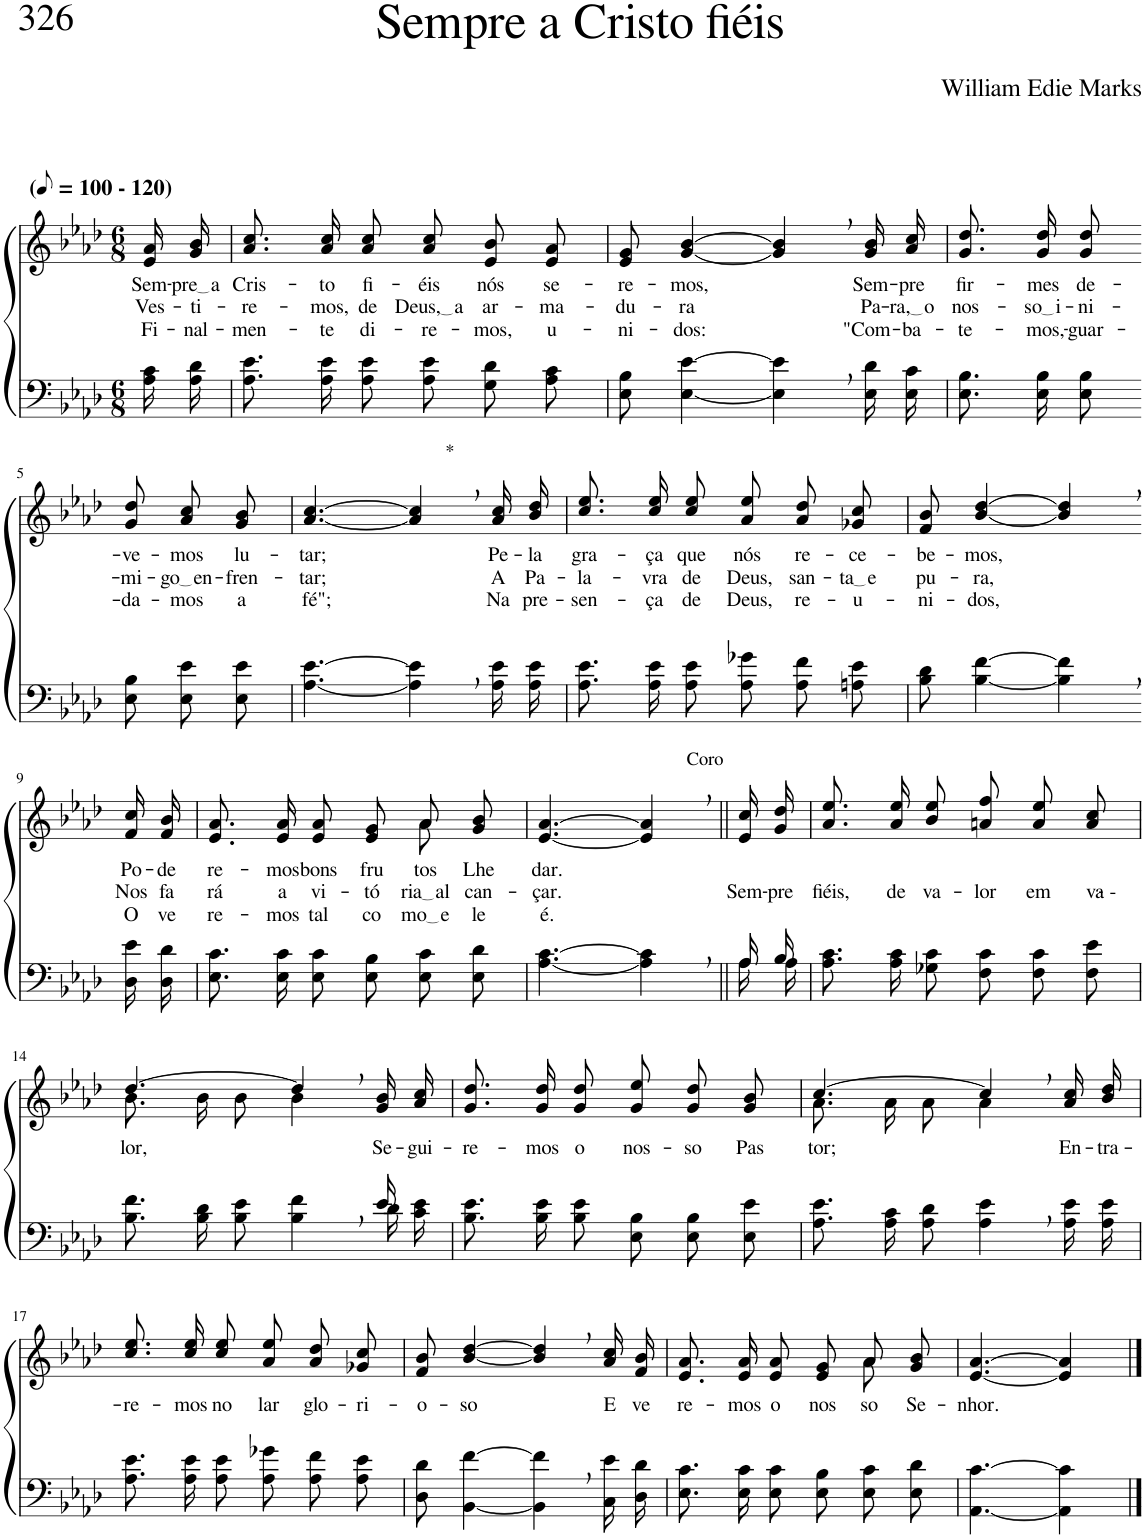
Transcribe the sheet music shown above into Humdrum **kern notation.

**kern	**kern	**text	**text	**text
*part2	*part1	*part1	*part1	*part1
*staff2	*staff1	*staff1	*staff1	*staff1
*I"Parte III e IV	*I"Parte I e II	*	*	*
*clefF4	*clefG2	*	*	*
*Trd2c3	*Trd2c3	*	*	*
*k[b-e-a-d-]	*k[b-e-a-d-]	*	*	*
*M6/8	*M6/8	*	*	*
*MM50	*MM50	*	*	*
=1	=1	=1	=1	=1
!	!LO:TX:a:B:t=(	!	!	!
!	!LO:TX:a:B:t=- 120)	!	!	!
!	!	!LO:LY:b	!LO:LY:b	!LO:LY:b
16A-\ 16c\LL	16e-/ 16a-/LL	Sem-	Ves-	Fi-
!	!	!LO:LY:b	!LO:LY:b	!LO:LY:b
16A-\ 16d-\JJ	16g/ 16b-/JJ	pre a	-ti-	-nal-
=2	=2	=2	=2	=2
!	!	!LO:LY:b	!LO:LY:b	!LO:LY:b
8.A-\ 8.e-\L	8.a-\ 8.cc\L	Cris-	-re-	-men-
!	!	!LO:LY:b	!LO:LY:b	!LO:LY:b
16A-\ 16e-\K	16a-\ 16cc\K	-to	-mos,	-te
!	!	!LO:LY:b	!LO:LY:b	!LO:LY:b
8A-\ 8e-\J	8a-\ 8cc\J	fi-	de	di-
!	!	!LO:LY:b	!LO:LY:b	!LO:LY:b
8A-\ 8e-\L	8a-/ 8cc/L	-éis	Deus, a	-re-
!	!	!LO:LY:b	!LO:LY:b	!LO:LY:b
8G\ 8d-\	8e-/ 8b-/	nós	ar-	-mos,
!	!	!LO:LY:b	!LO:LY:b	!LO:LY:b
8A-\ 8c\J	8e-/ 8a-/J	se-	-ma-	u-
=3	=3	=3	=3	=3
!	!	!LO:LY:b	!LO:LY:b	!LO:LY:b
8E-\ 8B-\	8e-/ 8g/	-re-	-du-	-ni-
!	!	!LO:LY:b	!LO:LY:b	!LO:LY:b
[4E-\ [4e-\	[4g/ [4b-/	-mos,	-ra	-dos:
4E-\], 4e-\],	4g/], 4b-/],	.	.	.
!	!	!LO:LY:b	!LO:LY:b	!LO:LY:b
16E-\ 16d-\LL	16g/ 16b-/LL	Sem-	Pa-	"Com-
!	!	!LO:LY:b	!LO:LY:b	!LO:LY:b
16E-\ 16c\JJ	16a-/ 16cc/JJ	-pre	ra, o	-ba-
=4	=4	=4	=4	=4
!	!	!LO:LY:b	!LO:LY:b	!LO:LY:b
8.E-\ 8.B-\L	8.g\ 8.dd-\L	fir-	nos-	-te-
!	!	!LO:LY:b	!LO:LY:b	!LO:LY:b
16E-\ 16B-\K	16g\ 16dd-\K	-mes	so i	-mos,-
!	!	!LO:LY:b	!LO:LY:b	!LO:LY:b
8E-\ 8B-\J	8g\ 8dd-\J	de-	-ni-	-guar-
!!LO:LB:g=z
=5-	=5-	=5-	=5-	=5-
!	!	!LO:LY:b	!LO:LY:b	!LO:LY:b
8E-\ 8B-\L	8g/ 8dd-/L	-ve-	-mi-	-da-
!	!	!LO:LY:b	!LO:LY:b	!LO:LY:b
8E-\ 8e-\	8a-/ 8cc/	-mos	go en	-mos
!	!	!LO:LY:b	!LO:LY:b	!LO:LY:b
8E-\ 8e-\J	8g/ 8b-/J	lu-	-fren-	a
=6	=6	=6	=6	=6
!	!	!LO:LY:b	!LO:LY:b	!LO:LY:b
[4.A-\ [4.e-\	[4.a-/ [4.cc/	-tar;	-tar;	fé";
!	!LO:TX:a:t=*	!	!	!
4A-\], 4e-\],	4a-/], 4cc/],	.	.	.
!	!	!LO:LY:b	!LO:LY:b	!LO:LY:b
16A-\ 16e-\LL	16a-\ 16cc\LL	Pe-	-A	Na
!	!	!LO:LY:b	!LO:LY:b	!LO:LY:b
16A-\ 16e-\JJ	16b-\ 16dd-\JJ	-la	Pa-	pre-
=7	=7	=7	=7	=7
!	!	!LO:LY:b	!LO:LY:b	!LO:LY:b
8.A-\ 8.e-\L	8.cc\ 8.ee-\L	gra-	-la-	-sen-
!	!	!LO:LY:b	!LO:LY:b	!LO:LY:b
16A-\ 16e-\K	16cc\ 16ee-\K	-ça	-vra	-ça
!	!	!LO:LY:b	!LO:LY:b	!LO:LY:b
8A-\ 8e-\J	8cc\ 8ee-\J	que	de	de
!	!	!LO:LY:b	!LO:LY:b	!LO:LY:b
8A-\ 8g-X\L	8a-\ 8ee-\L	nós	Deus,	Deus,
!	!	!LO:LY:b	!LO:LY:b	!LO:LY:b
8A-\ 8f\	8a-\ 8dd-\	re-	san-	re-
!	!	!LO:LY:b	!LO:LY:b	!LO:LY:b
8An\ 8e-\J	8g-X\ 8cc\J	-ce-	ta e	-u-
=8	=8	=8	=8	=8
!	!	!LO:LY:b	!LO:LY:b	!LO:LY:b
8B-\ 8d-\	8f/ 8b-/	-be-	pu-	-ni-
!	!	!LO:LY:b	!LO:LY:b	!LO:LY:b
[4B-\ [4f\	[4b-/ [4dd-/	-mos,	-ra,	-dos,
4B-\], 4f\],	4b-/], 4dd-/],	.	.	.
!!LO:LB:g=z
=9-	=9-	=9-	=9-	=9-
!	!	!LO:LY:b	!LO:LY:b	!LO:LY:b
16D-\ 16e-\LL	16f/ 16cc/LL	Po-	Nos	O
!	!	!LO:LY:b	!LO:LY:b	!LO:LY:b
16D-\ 16d-\JJ	16f/ 16b-/JJ	-de-	fa-	ve-
=10	=10	=10	=10	=10
*	*^	*	*	*
!	!	!	!LO:LY:b	!LO:LY:b	!LO:LY:b
8.E-\ 8.c\L	2ryy	8.e-/ 8.a-/L	re-	-rá	-re-
!	!	!	!LO:LY:b	!LO:LY:b	!LO:LY:b
16E-\ 16c\K	.	16e-/ 16a-/K	-mos	a	-mos
!	!	!	!LO:LY:b	!LO:LY:b	!LO:LY:b
8E-\ 8c\J	.	8e-/ 8a-/J	bons	vi-	tal
!	!	!	!LO:LY:b	!LO:LY:b	!LO:LY:b
8E-\ 8B-\L	.	8e-/ 8g/L	fru-	-tó-	co-
!	!	!	!LO:LY:b	!LO:LY:b	!LO:LY:b
8E-\ 8c\	8a-\	8a-/	-tos	ria al	mo e
!	!	!	!LO:LY:b	!LO:LY:b	!LO:LY:b
8E-\ 8d-\J	8ryy	8g/ 8b-/J	Lhe	can-	-le
=11	=11	=11	=11	=11	=11
!	!	!	!LO:LY:b	!LO:LY:b	!LO:LY:b
*	*v	*v	*	*	*
[4.A-\ [4.c\	[4.e-/ [4.a-/	dar.	-çar.	é.
!	!LO:TX:a:t=Coro	!	!	!
4A-\], 4c\],	4e-/], 4a-/],	.	.	.
=12||	=12||	=12||	=12||	=12||
*^	*	*	*	*
!	!	!	!	!LO:LY:b	!
16A-/LL	16A-\LL	16e-/ 16cc/LL	.	Sem-	.
!	!	!	!	!LO:LY:b	!
16B-/JJ	16A-\JJ	16g/ 16dd-/JJ	.	-pre	.
=13	=13	=13	=13	=13	=13
!	!	!	!	!LO:LY:b	!
*v	*v	*	*	*	*
8.A-\ 8.c\L	8.a-\ 8.ee-\L	.	fiéis,	.
!	!	!	!LO:LY:b	!
16A-\ 16c\K	16a-\ 16ee-\K	.	de	.
!	!	!	!LO:LY:b	!
8G-X\ 8c\J	8b-\ 8ee-\J	.	va-	.
!	!	!	!LO:LY:b	!
8F\ 8c\L	8an\ 8ff\L	.	-lor	.
!	!	!	!LO:LY:b	!
8F\ 8c\	8a\ 8ee-\	.	em	.
!	!	!	!LO:LY:b	!
8F\ 8e-\J	8a\ 8cc\J	.	va --	.
!!LO:LB:g=z
=14	=14	=14	=14	=14
*^	*^	*	*	*
!	!	!	!	!LO:LY:b	!	!
2ryy	8.B-\ 8.f\L	[4.dd-/	8.b-\L	lor,	.	.
.	16B-\ 16d-\K	.	16b-\Jk	.	.	.
.	8B-\ 8e-\J	.	8b-\	.	.	.
.	4B-\ 4f\	4dd-,/]	4b-\	.	.	.
8ryy	.	.	.	.	.	.
!	!	!	!	!LO:LY:b	!	!
16e-/	16d-\LL	16g/ 16b-/LL	8ryy	Se-	.	.
!	!	!	!	!LO:LY:b	!	!
16ryy	16c\ 16e-\JJ	16a-/ 16cc/JJ	.	-gui-	.	.
*	*	*v	*v	*	*	*
=15	=15	=15	=15	=15	=15
!	!	!	!LO:LY:b	!	!
*v	*v	*	*	*	*
8.B-\ 8.e-\L	8.g\ 8.dd-\L	-re-	.	.
!	!	!LO:LY:b	!	!
16B-\ 16e-\K	16g\ 16dd-\K	-mos	.	.
!	!	!LO:LY:b	!	!
8B-\ 8e-\J	8g\ 8dd-\J	o	.	.
!	!	!LO:LY:b	!	!
8E-\ 8B-\L	8g/ 8ee-/L	nos-	.	.
!	!	!LO:LY:b	!	!
8E-\ 8B-\	8g/ 8dd-/	-so	.	.
!	!	!LO:LY:b	!	!
8E-\ 8e-\J	8g/ 8b-/J	Pas-	.	.
=16	=16	=16	=16	=16
*	*^	*	*	*
!	!	!	!LO:LY:b	!	!
8.A-\ 8.e-\L	[4.cc/	8.a-\L	-tor;	.	.
16A-\ 16c\K	.	16a-\Jk	.	.	.
8A-\ 8d-\J	.	8a-\	.	.	.
4A-\, 4e-\,	4cc,/]	4a-\	.	.	.
!	!	!	!LO:LY:b	!	!
16A-\ 16e-\LL	16a-\ 16cc\LL	8ryy	En-	.	.
!	!	!	!LO:LY:b	!	!
16A-\ 16e-\JJ	16b-\ 16dd-\JJ	.	-tra-	.	.
*	*v	*v	*	*	*
!!LO:LB:g=z
=17	=17	=17	=17	=17
!	!	!LO:LY:b	!	!
8.A-\ 8.e-\L	8.cc\ 8.ee-\L	-re-	.	.
!	!	!LO:LY:b	!	!
16A-\ 16e-\K	16cc\ 16ee-\K	-mos	.	.
!	!	!LO:LY:b	!	!
8A-\ 8e-\J	8cc\ 8ee-\J	no	.	.
!	!	!LO:LY:b	!	!
8A-\ 8g-X\L	8a-\ 8ee-\L	lar	.	.
!	!	!LO:LY:b	!	!
8A-\ 8f\	8a-\ 8dd-\	glo-	.	.
!	!	!LO:LY:b	!	!
8A-\ 8e-\J	8g-X\ 8cc\J	-ri-	.	.
=18	=18	=18	=18	=18
!	!	!LO:LY:b	!	!
8D-\ 8d-\	8f/ 8b-/	-o-	.	.
!	!	!LO:LY:b	!	!
[4BB-\ [4f\	[4b-/ [4dd-/	-so	.	.
4BB-\], 4f\],	4b-/], 4dd-/],	.	.	.
!	!	!LO:LY:b	!	!
16C\ 16e-\LL	16a-/ 16cc/LL	E	.	.
!	!	!LO:LY:b	!	!
16D-\ 16d-\JJ	16f/ 16b-/JJ	ve-	.	.
=19	=19	=19	=19	=19
*	*^	*	*	*
!	!	!	!LO:LY:b	!	!
8.E-\ 8.c\L	2ryy	8.e-/ 8.a-/L	-re-	.	.
!	!	!	!LO:LY:b	!	!
16E-\ 16c\K	.	16e-/ 16a-/K	-mos	.	.
!	!	!	!LO:LY:b	!	!
8E-\ 8c\J	.	8e-/ 8a-/J	o	.	.
!	!	!	!LO:LY:b	!	!
8E-\ 8B-\L	.	8e-/ 8g/L	nos-	.	.
!	!	!	!LO:LY:b	!	!
8E-\ 8c\	8a-\	8a-/	-so	.	.
!	!	!	!LO:LY:b	!	!
8E-\ 8d-\J	8ryy	8g/ 8b-/J	Se-	.	.
=20	=20	=20	=20	=20	=20
!	!	!	!LO:LY:b	!	!
*	*v	*v	*	*	*
[4.AA-\ [4.c\	[4.e-/ [4.a-/	-nhor.	.	.
4AA-\] 4c\]	4e-/] 4a-/]	.	.	.
==	==	==	==	==
*-	*-	*-	*-	*-
